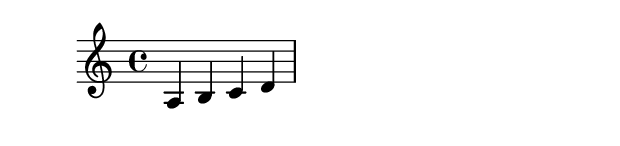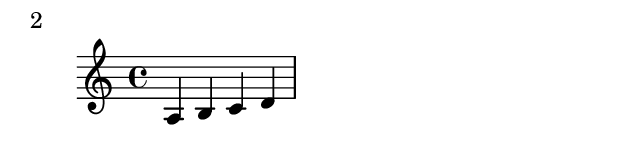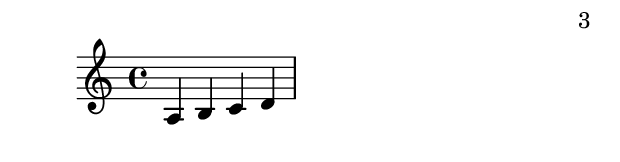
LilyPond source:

\version "2.16.0"

\header {
  texidoc = "Page breaks work when they are placed at the end of a score,
or between scores."
}

#(set-default-paper-size "a6")
\book {
  \score {
    {a b c' d' \pageBreak}
  }
  \score {
    {a b c' d'}
  }
  \pageBreak
  \score {
    {a b c' d'}
  }
}
